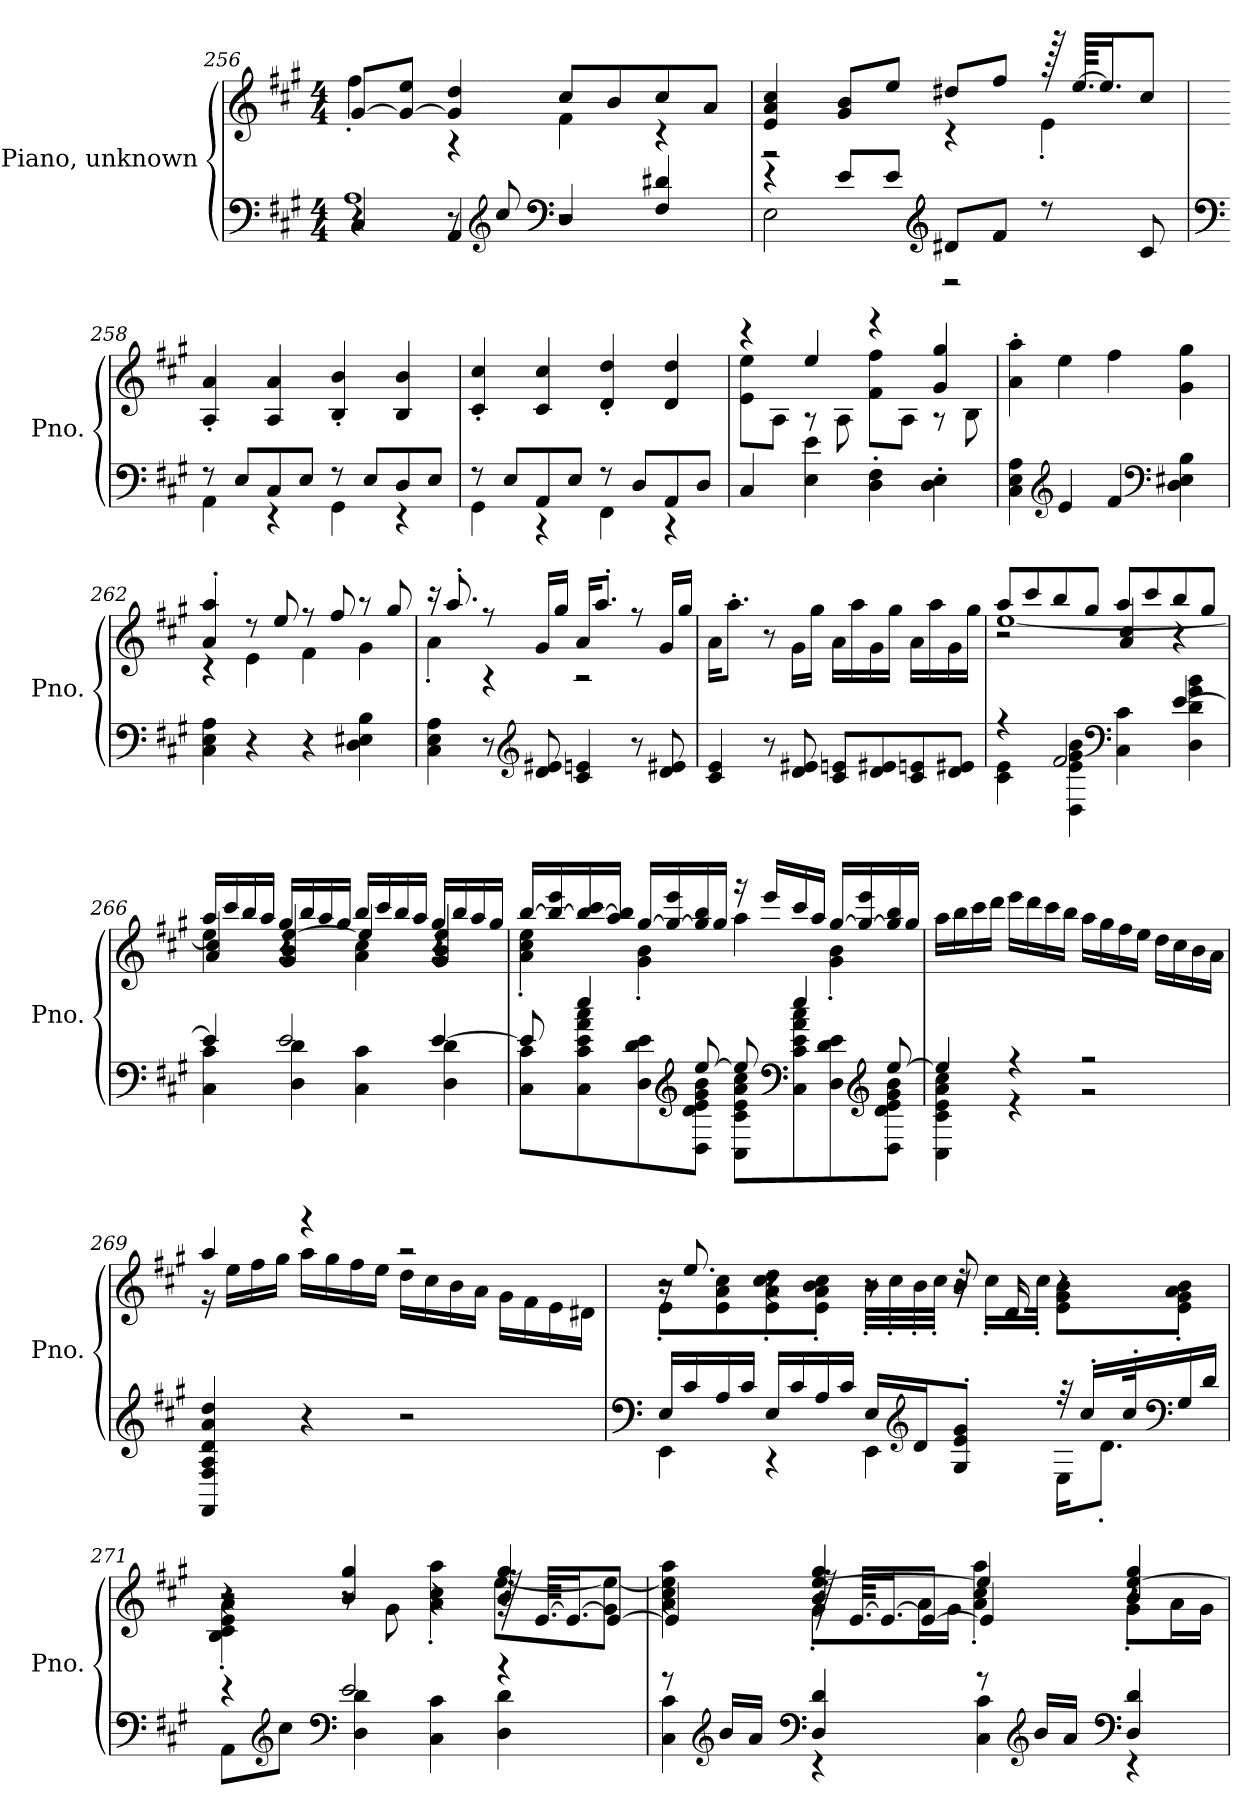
**kern	**kern
*part1	*part1
*staff2	*staff1
*I"Piano, unknown	*
*I'Pno.	*
!!LO:LB:g=z
*clefF4	*clefG2
*k[f#c#g#]	*k[f#c#g#]
*M4/4	*M4/4
=256	=256
*^	*^
*	*^	*	*
4C#/	1A	4r	[8g#/L	4ff#'\
.	.	.	8g#/_ 8ee/J	.
8r	.	4AA/	4g#/] 4dd/	4r
*clefG2	*	*	*	*
8cc#/	.	.	.	.
*clefF4	*	*	*	*
4D/	.	2r	8cc#/L	4f#\
.	.	.	8b/	.
4F#/ 4d#X/	.	.	8cc#/	4r
.	.	.	8a/J	.
*	*v	*v	*	*
=257	=257	=257	=257
4r	2E\	4e/ 4a/ 4cc#/	2r
8e/L	.	8g#/ 8b/L	.
8e/J	.	8ee/J	.
*clefG2	*	*	*
8d#X/L	2r	8dd#X/L	4r
8f#/J	.	8ff#/J	.
8r	.	128r	4e'\
.	.	[64.ee/KKLL	.
.	.	16.ee/J]	.
8c#/	.	8cc#/J	.
*	*	*v	*v
=258	=258	=258
*clefF4	*	*
8r	4AA\	4A/' 4a/'
8E/L	.	.
8C#/	4r	4A/ 4a/
8E/J	.	.
8r	4GG#\	4B/' 4b/'
8E/L	.	.
8D/	4r	4B/ 4b/
8E/J	.	.
!!LO:LB:g=z
=259	=259	=259
8r	4GG#\	4c#/' 4cc#/'
8E/L	.	.
8AA/	4r	4c#/ 4cc#/
8E/J	.	.
8r	4FF#\	4d/' 4dd/'
8D/L	.	.
8AA/	4r	4d/ 4dd/
8D/J	.	.
*v	*v	*
=260	=260
*	*^
4C#/	4r	8e\ 8ee\L
.	.	8A\J
4E\ 4e\	4ee/	8r
.	.	8A\
4D\' 4F#\'	4r	8f#\ 8ff#\L
.	.	8A\J
4D\' 4E\'	4g#/ 4gg#/	8r
.	.	8B\
*	*v	*v
=261	=261
4C#\ 4E\ 4A\	4a\' 4aa\'
*clefG2	*
4e/	4ee\
4f#/	4ff#\
*clefF4	*
4D\ 4E#X\ 4B\	4g#\ 4gg#\
=262	=262
*	*^
4C#\ 4E\ 4A\	4a/' 4aa/'	4r
4r	8r	4e\
.	8ee/	.
4r	8r	4f#\
.	8ff#/	.
4D\ 4E#X\ 4B\	8r	4g#\
.	8gg#/	.
!!LO:LB:g=z	!!
=263	=263	=263
4C#\ 4E\ 4A\	16r	4a'\
.	8.aa'/	.
8r	8r	4r
*clefG2	*	*
8d/ 8e#X/	16g#/LL	.
.	16gg#/JJ	.
4c#/ 4en/	16a/KL	2r
.	8.aa'/J	.
8r	8r	.
8d/ 8e#X/	16g#/LL	.
.	16gg#/JJ	.
*	*v	*v
=264	=264
4c#/ 4e/	16a\KL
.	8.aa'\J
8r	8r
8d/ 8e#X/	16g#\LL
.	16gg#\JJ
8c#/ 8en/L	16a\LL
.	16aa\
8d/ 8e#X/	16g#\
.	16gg#\JJ
8c#/ 8en/	16a\LL
.	16aa\
8d/ 8e#X/J	16g#\
.	16gg#\JJ
=265	=265
*^	*^
*	*	*	*^
4r	4c#\ 4e\	8aa/L	[1ee	2r
.	.	8ccc#/	.	.
2f#/	4D\ 4e\ 4g#\ 4b\	8bb/	.	.
.	.	8gg#/J	.	.
*clefF4	*	*	*	*
.	4C#\ 4c#\	8aa/L	.	4a/ 4cc#/
.	.	8ccc#/	.	.
[4e/	4D\ 4d\ 4g#\ 4b\	8bb/	.	4r
.	.	8gg#/J	.	.
!!LO:LB:g=z	!!	!!
=266	=266	=266	=266	=266
4e/]	4C#\ 4c#\	16aa/LL	4ee\]	4a/ 4cc#/
.	.	16ccc#/	.	.
.	.	16bb/	.	.
.	.	16aa/JJ	.	.
2e/	4D\ 4d\	16gg#/LL	4r	4g#/ 4b/ [4ee/
.	.	16bb/	.	.
.	.	16aa/	.	.
.	.	16gg#/JJ	.	.
.	4C#\ 4c#\	16bb/LL	4a\ 4cc#\	4ee/]
.	.	16ccc#/	.	.
.	.	16bb/	.	.
.	.	16aa/JJ	.	.
[4e/	4D\ 4d\	16gg#/LL	4r	4g#/ 4b/ 4ee/
.	.	16bb/	.	.
.	.	16aa/	.	.
.	.	16gg#/JJ	.	.
*	*	*	*v	*v
!!LO:LB:g=z
=267	=267	=267	=267
8e/]	8C#\ 8c#\L	[16bb/LL	4a\' 4cc#\' 4ee\'
.	.	16bb/_ 16eee/	.
4ee/	8C#\ 8c#\ 8e\ 8a\ 8cc#\	16bb/_ 16ccc#/	.
.	.	16aa/ 16bb/]JJ	.
.	8D\ 8d\ 8e\	[16gg#/LL	4g#\' 4b\'
.	.	16gg#/_ 16eee/	.
*clefG2	*	*	*
[8ee/	8D\ 8d\ 8e\ 8g#\ 8b\J	16gg#/] 16bb/	.
.	.	16gg#/JJ	.
8ee/]	8C#\ 8c#\ 8e\ 8a\ 8cc#\L	16r	4aa\
.	.	16eee/LL	.
*clefF4	*	*	*
4ee/	8C#\ 8c#\ 8e\ 8a\ 8cc#\	16ccc#/	.
.	.	16aa/JJ	.
.	8D\ 8d\ 8e\	[16gg#/LL	4g#\' 4b\'
.	.	16gg#/_ 16eee/	.
*clefG2	*	*	*
[8ee/	8D\ 8d\ 8e\ 8g#\ 8b\J	16gg#/] 16bb/	.
.	.	16gg#/JJ	.
*	*	*v	*v
=268	=268	=268
4ee/]	4C#\ 4c#\ 4e\ 4a\ 4cc#\	16aa\LL
.	.	16bb\
.	.	16ccc#\
.	.	16ddd\JJ
4r	4r	16eee\LL
.	.	16ddd\
.	.	16ccc#\
.	.	16bb\JJ
2r	2r	16aa\LL
.	.	16gg#\
.	.	16ff#\
.	.	16ee\JJ
.	.	16dd\LL
.	.	16cc#\
.	.	16b\
.	.	16a\JJ
*v	*v	*
!!LO:PB:g=z
=269	=269
*	*^
4FF#/ 4F#/ 4A/ 4d/ 4a/ 4dd/	4aa/	16r
.	.	16ee\LL
.	.	16ff#\
.	.	16gg#\JJ
4r	4r	16aa\LL
.	.	16gg#\
.	.	16ff#\
.	.	16ee\JJ
2r	2r	16dd\LL
.	.	16cc#\
.	.	16b\
.	.	16a\JJ
.	.	16g#\LL
.	.	16f#\
.	.	16e\
.	.	16d#X\JJ
*	*v	*v
=270	=270
*clefF4	*
*^	*^
*	*	*	*^
16E/LL	4EE\	16r	8e'\L	2r
16c#/	.	8.ee/	.	.
16A/	.	.	8e\ 8a\ 8cc#\	.
16c#/JJ	.	.	.	.
16E/LL	4r	4r	8e\' 8a\' 8cc#\' 8dd\'	.
16c#/	.	.	.	.
16A/	.	.	8e\' 8a\' 8b\' 8cc#\'J	.
16c#/JJ	.	.	.	.
16E/LL	4EE\	8r	32b'\LLL	8r
.	.	.	32cc#'\	.
*clefG2	*	*	*	*
16d/J	.	.	32b'\	.
.	.	.	32cc#'\JJJ	.
8G#/' 8e/' 8g#/'J	.	8b/	32r	16r
.	.	.	16cc#'\LL	.
.	.	.	.	16d/
.	.	.	32cc#'\JJk	.
32r	16E\KL	4r	8e\ 8g#\ 8b\L	4r
16cc#'/LL	.	.	.	.
.	8.d'\J	.	.	.
32cc#'/K	.	.	.	.
*clefF4	*	*	*	*
16G#/	.	.	8e\' 8g#\' 8a\' 8b\'J	.
16d/JJ	.	.	.	.
!!LO:LB:g=z	!!	!!
=271	=271	=271	=271	=271
4r	8AA\L	4r	4B\' 4c#\' 4e\' 4a\'	2r
*clefG2	*	*	*	*
.	8cc#\J	.	.	.
*clefF4	*	*	*	*
2e/	4D\ 4d\	4b/ 4gg#/	8r	.
.	.	.	8g#\	.
.	4C#\ 4c#\	4r	4a\' 4cc#\' 4aa\'	4r
4r	4D\ 4d\	4b/ 4gg#/	[8ee\L	128r
.	.	.	.	[64.e/KKLL
.	.	.	.	16.e/J_
.	.	.	8g#\ 8ee\_J	8e/J_
=272	=272	=272	=272	=272
8r	4C#\ 4c#\	4r	4a\ 4cc#\ 4ee\] 4aa\	4e/]
*clefG2	*	*	*	*
16b/LL	.	.	.	.
16a/JJ	.	.	.	.
*clefF4	*	*	*	*
4D/ 4d/	4r	4b/ [4ee/ 4gg#/	8g#'\L	128r
.	.	.	.	[64.e/KKLL
.	.	.	.	16.e/J_
.	.	.	16a\L	8e/J_
.	.	.	16g#\JJ	.
8r	4C#\ 4c#\	4ee/]	4a\' 4cc#\' 4aa\'	4e/]
*clefG2	*	*	*	*
16b/LL	.	.	.	.
16a/JJ	.	.	.	.
*clefF4	*	*	*	*
4D/ 4d/	4r	4b/ [4ee/ 4gg#/	8g#'\L	4r
.	.	.	16a\L	.
.	.	.	16g#\JJ	.
*v	*v	*	*	*
*	*v	*v	*v
=	=
*-	*-
